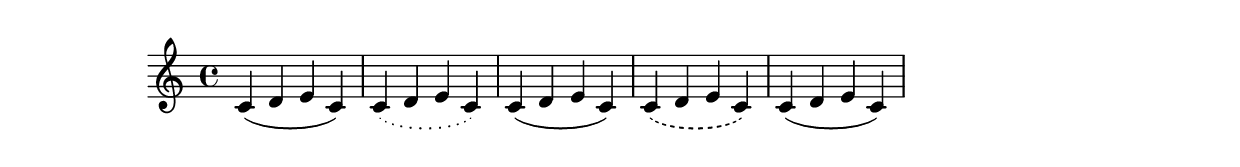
%% DO NOT EDIT this file manually; it is automatically
%% generated from LSR http://lsr.dsi.unimi.it
%% Make any changes in LSR itself, or in Documentation/snippets/new/ ,
%% and then run scripts/auxiliar/makelsr.py
%%
%% This file is in the public domain.
\version "2.14.2"

\header {
  lsrtags = "connecting-notes, editorial-annotations, expressive-marks, really-simple"

  texidoc = "
The appearance of slurs may be changed from solid to dotted or dashed.

"
  doctitle = "Changing the appearance of a slur from solid to dotted or dashed"
} % begin verbatim


\relative c' {
  c4( d e c)
  \slurDotted
  c4( d e c)
  \slurSolid
  c4( d e c)
  \slurDashed
  c4( d e c)
  \slurSolid
  c4( d e c)
}
